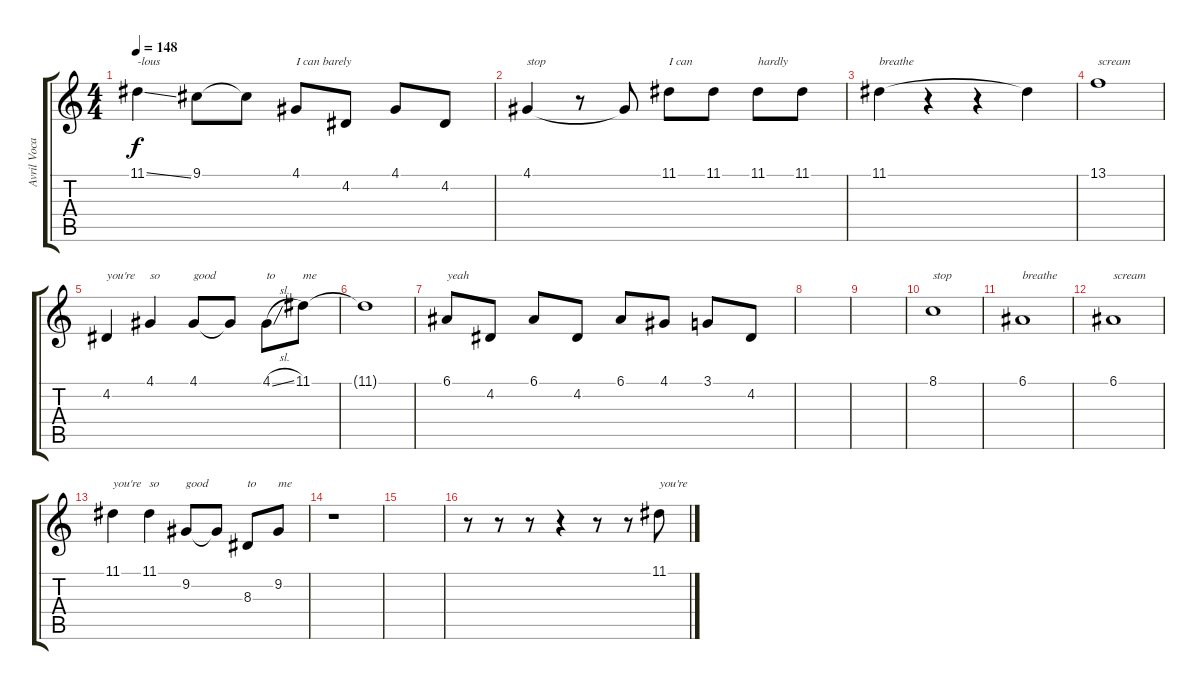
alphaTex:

\track ("Avril Vocals" "Avril Voca") {instrument clarinet}
\staff {score tabs}
\tuning (E4 B3 G3 D3 A2 E2) {hide}
\ts (4 4)
\tempo 148
\clef g2
\ks c
11.1{ss}.4{txt "-lous" dy f} 9.1.8 9.1{t}.8 4.1.8{txt "I can barely"} 4.2.8 4.1.8 4.2.8 |
4.1.4{txt "stop"} r.8 4.1{t}.8 11.1.8{txt "I can"} 11.1.8 11.1.8{txt "hardly"} 11.1.8 |
11.1.4{txt "breathe"} r.4 r.4 11.1{t}.4 |
13.1.1{txt "scream"} |
4.2.4{txt "you're"} 4.1.4{txt "so"} 4.1.8{txt "good"} 4.1{t}.8 4.1{sl}.8{txt "to"} 11.1.8{txt "me"} |
11.1{t}.1 |
6.1.8{txt "yeah"} 4.2.8 6.1.8 4.2.8 6.1.8 4.1.8 3.1.8 4.2.8 |
|
|
8.1.1{txt "stop"} |
6.1.1{txt "breathe"} |
6.1.1{txt "scream"} |
11.1.4{txt "you're"} 11.1.4{txt "so"} 9.2.8{txt "good"} 9.2{t}.8 8.3.8{txt "to"} 9.2.8{txt "me"} |
r.1 |
|
r.8 r.8 r.8 r.4 r.8 r.8 11.1.8{txt "you're"}
